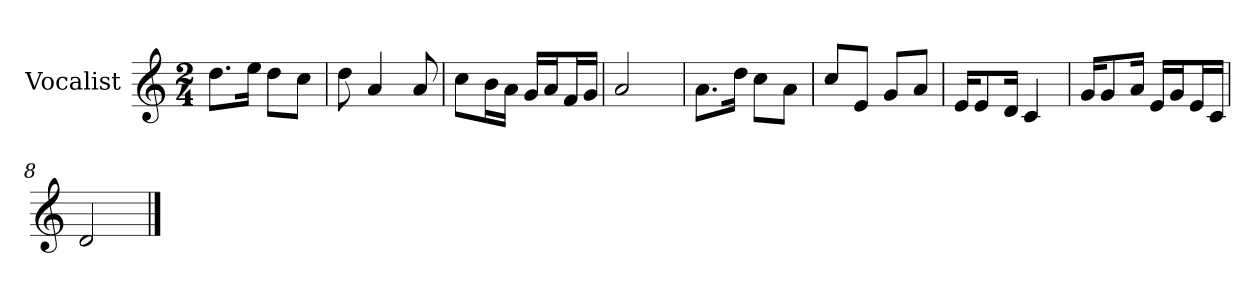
**kern
*part1
*staff1
*I"Vocalist
*k[]
*C:
*M2/4
=
8.ddL
16eeJk
8ddL
8ccJ
=1
8dd
4a
8a
=2
8ccL
16bL
16aJJ
16gLL
16aJ
16fL
16gJJ
=3
2a
=4
8.aL
16ddJk
8ccL
8aJ
=5
8ccL
8eJ
8gL
8aJ
=6
16eKL
8e
16dJk
4c
=7
16gKL
8g
16aJk
16eLL
16gJ
16eL
16cJJ
=8
2d
==
*-
